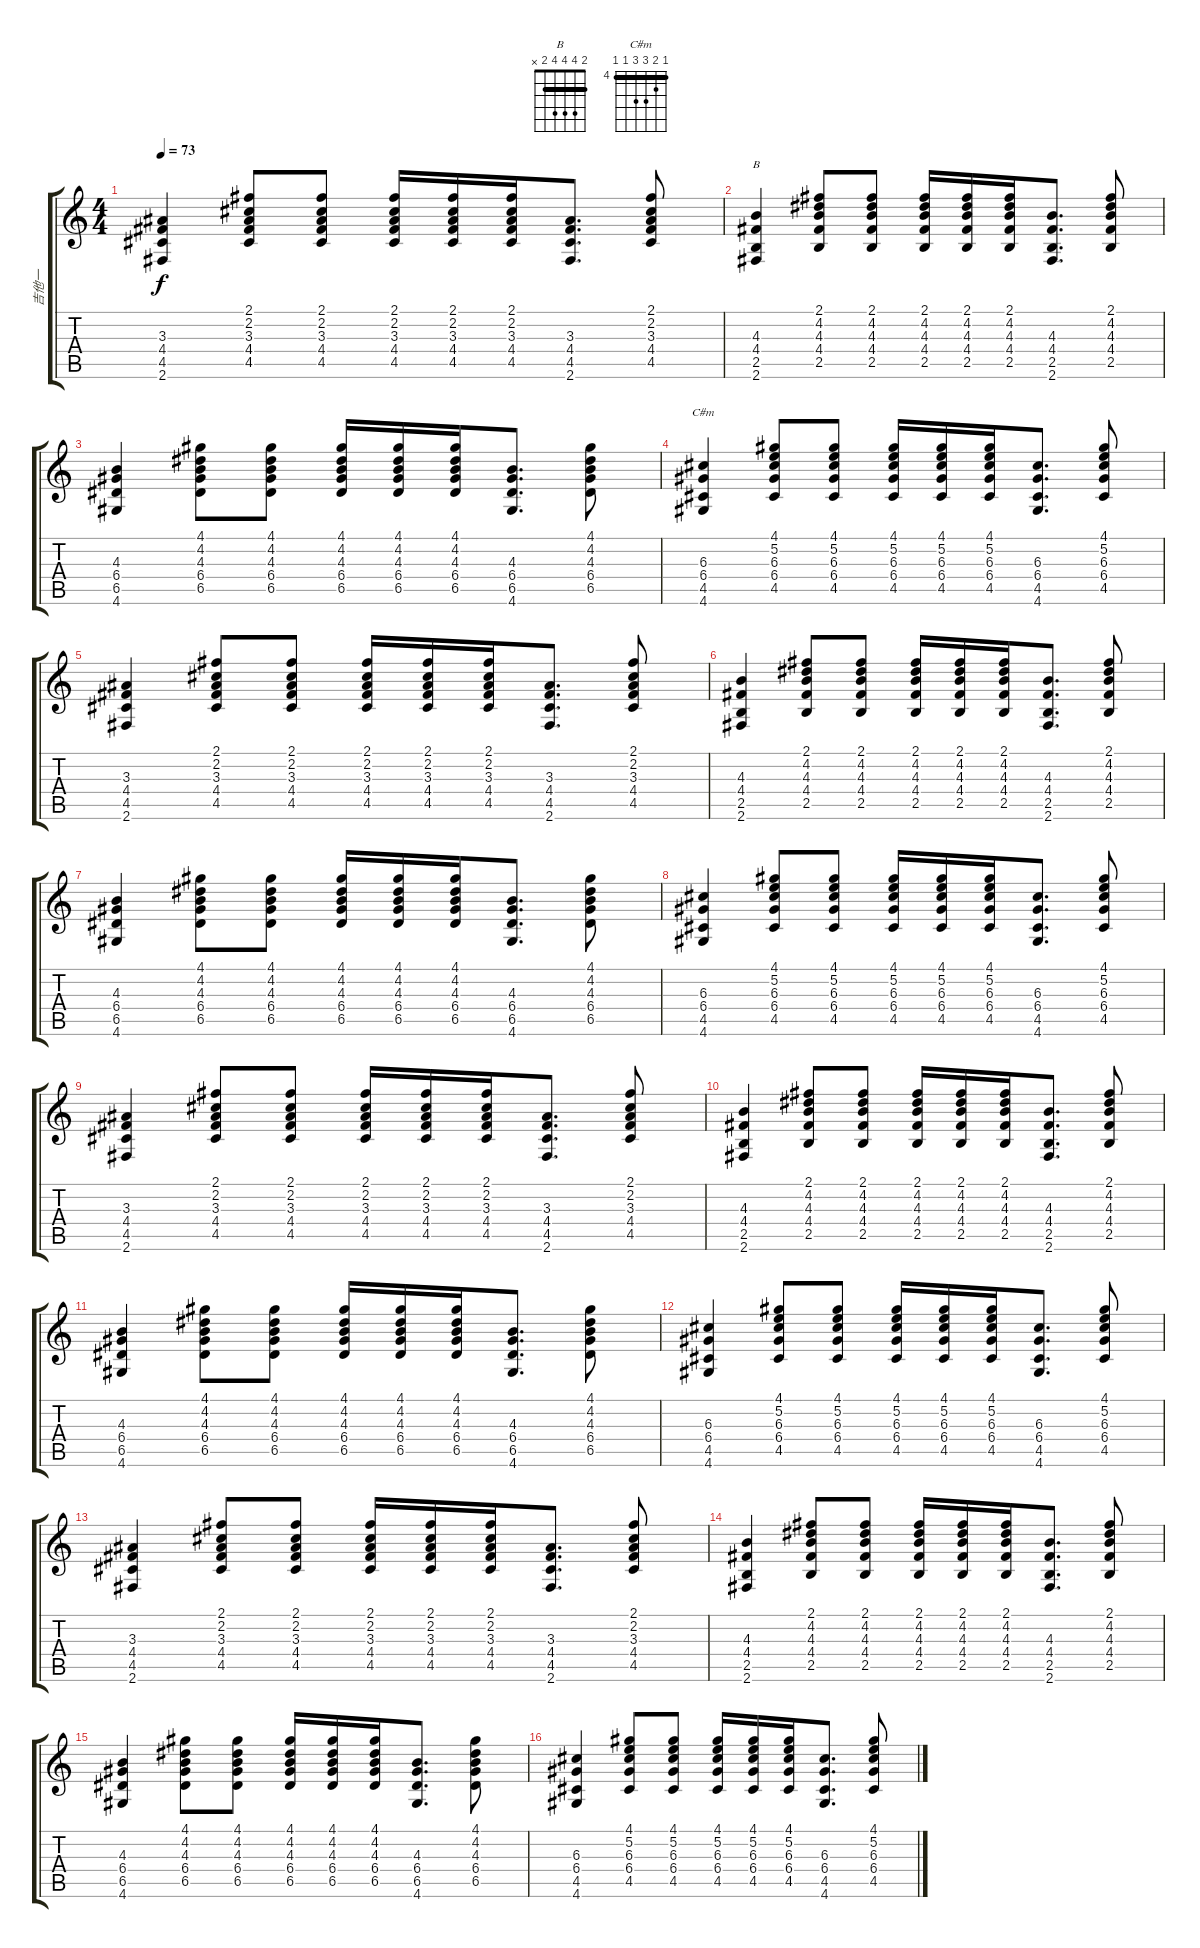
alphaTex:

\track ("吉他一" "吉他一") {instrument acousticguitarsteel}
\staff {score tabs}
\tuning (E4 B3 G3 D3 A2 E2) {hide}
\chord ("B" 2 4 4 4 2 x) {barre 2}
\chord ("C#m" 4 5 6 6 4 4) {firstfret 4 barre 4}
\ts (4 4)
\tempo 73
\clef g2
\ks c
(3.3 4.4 4.5 2.6).4{dy f} (2.1 2.2 3.3 4.4 4.5).8 (2.1 2.2 3.3 4.4 4.5).8 (2.1 2.2 3.3 4.4 4.5).16 (2.1 2.2 3.3 4.4 4.5).16 (2.1 2.2 3.3 4.4 4.5).16 (3.3 4.4 4.5 2.6).8{d} (2.1 2.2 3.3 4.4 4.5).8 |
(4.3 4.4 2.5 2.6).4{ch "B"} (2.1 4.2 4.3 4.4 2.5).8 (2.1 4.2 4.3 4.4 2.5).8 (2.1 4.2 4.3 4.4 2.5).16 (2.1 4.2 4.3 4.4 2.5).16 (2.1 4.2 4.3 4.4 2.5).16 (4.3 4.4 2.5 2.6).8{d} (2.1 4.2 4.3 4.4 2.5).8 |
(4.3 6.4 6.5 4.6).4 (4.1 4.2 4.3 6.4 6.5).8 (4.1 4.2 4.3 6.4 6.5).8 (4.1 4.2 4.3 6.4 6.5).16 (4.1 4.2 4.3 6.4 6.5).16 (4.1 4.2 4.3 6.4 6.5).16 (4.3 6.4 6.5 4.6).8{d} (4.1 4.2 4.3 6.4 6.5).8 |
(6.3 6.4 4.5 4.6).4{ch "C#m"} (4.1 5.2 6.3 6.4 4.5).8 (4.1 5.2 6.3 6.4 4.5).8 (4.1 5.2 6.3 6.4 4.5).16 (4.1 5.2 6.3 6.4 4.5).16 (4.1 5.2 6.3 6.4 4.5).16 (6.3 6.4 4.5 4.6).8{d} (4.1 5.2 6.3 6.4 4.5).8 |
(3.3 4.4 4.5 2.6).4 (2.1 2.2 3.3 4.4 4.5).8 (2.1 2.2 3.3 4.4 4.5).8 (2.1 2.2 3.3 4.4 4.5).16 (2.1 2.2 3.3 4.4 4.5).16 (2.1 2.2 3.3 4.4 4.5).16 (3.3 4.4 4.5 2.6).8{d} (2.1 2.2 3.3 4.4 4.5).8 |
(4.3 4.4 2.5 2.6).4 (2.1 4.2 4.3 4.4 2.5).8 (2.1 4.2 4.3 4.4 2.5).8 (2.1 4.2 4.3 4.4 2.5).16 (2.1 4.2 4.3 4.4 2.5).16 (2.1 4.2 4.3 4.4 2.5).16 (4.3 4.4 2.5 2.6).8{d} (2.1 4.2 4.3 4.4 2.5).8 |
(4.3 6.4 6.5 4.6).4 (4.1 4.2 4.3 6.4 6.5).8 (4.1 4.2 4.3 6.4 6.5).8 (4.1 4.2 4.3 6.4 6.5).16 (4.1 4.2 4.3 6.4 6.5).16 (4.1 4.2 4.3 6.4 6.5).16 (4.3 6.4 6.5 4.6).8{d} (4.1 4.2 4.3 6.4 6.5).8 |
(6.3 6.4 4.5 4.6).4 (4.1 5.2 6.3 6.4 4.5).8 (4.1 5.2 6.3 6.4 4.5).8 (4.1 5.2 6.3 6.4 4.5).16 (4.1 5.2 6.3 6.4 4.5).16 (4.1 5.2 6.3 6.4 4.5).16 (6.3 6.4 4.5 4.6).8{d} (4.1 5.2 6.3 6.4 4.5).8 |
(3.3 4.4 4.5 2.6).4 (2.1 2.2 3.3 4.4 4.5).8 (2.1 2.2 3.3 4.4 4.5).8 (2.1 2.2 3.3 4.4 4.5).16 (2.1 2.2 3.3 4.4 4.5).16 (2.1 2.2 3.3 4.4 4.5).16 (3.3 4.4 4.5 2.6).8{d} (2.1 2.2 3.3 4.4 4.5).8 |
(4.3 4.4 2.5 2.6).4 (2.1 4.2 4.3 4.4 2.5).8 (2.1 4.2 4.3 4.4 2.5).8 (2.1 4.2 4.3 4.4 2.5).16 (2.1 4.2 4.3 4.4 2.5).16 (2.1 4.2 4.3 4.4 2.5).16 (4.3 4.4 2.5 2.6).8{d} (2.1 4.2 4.3 4.4 2.5).8 |
(4.3 6.4 6.5 4.6).4 (4.1 4.2 4.3 6.4 6.5).8 (4.1 4.2 4.3 6.4 6.5).8 (4.1 4.2 4.3 6.4 6.5).16 (4.1 4.2 4.3 6.4 6.5).16 (4.1 4.2 4.3 6.4 6.5).16 (4.3 6.4 6.5 4.6).8{d} (4.1 4.2 4.3 6.4 6.5).8 |
(6.3 6.4 4.5 4.6).4 (4.1 5.2 6.3 6.4 4.5).8 (4.1 5.2 6.3 6.4 4.5).8 (4.1 5.2 6.3 6.4 4.5).16 (4.1 5.2 6.3 6.4 4.5).16 (4.1 5.2 6.3 6.4 4.5).16 (6.3 6.4 4.5 4.6).8{d} (4.1 5.2 6.3 6.4 4.5).8 |
(3.3 4.4 4.5 2.6).4 (2.1 2.2 3.3 4.4 4.5).8 (2.1 2.2 3.3 4.4 4.5).8 (2.1 2.2 3.3 4.4 4.5).16 (2.1 2.2 3.3 4.4 4.5).16 (2.1 2.2 3.3 4.4 4.5).16 (3.3 4.4 4.5 2.6).8{d} (2.1 2.2 3.3 4.4 4.5).8 |
(4.3 4.4 2.5 2.6).4 (2.1 4.2 4.3 4.4 2.5).8 (2.1 4.2 4.3 4.4 2.5).8 (2.1 4.2 4.3 4.4 2.5).16 (2.1 4.2 4.3 4.4 2.5).16 (2.1 4.2 4.3 4.4 2.5).16 (4.3 4.4 2.5 2.6).8{d} (2.1 4.2 4.3 4.4 2.5).8 |
(4.3 6.4 6.5 4.6).4 (4.1 4.2 4.3 6.4 6.5).8 (4.1 4.2 4.3 6.4 6.5).8 (4.1 4.2 4.3 6.4 6.5).16 (4.1 4.2 4.3 6.4 6.5).16 (4.1 4.2 4.3 6.4 6.5).16 (4.3 6.4 6.5 4.6).8{d} (4.1 4.2 4.3 6.4 6.5).8 |
(6.3 6.4 4.5 4.6).4 (4.1 5.2 6.3 6.4 4.5).8 (4.1 5.2 6.3 6.4 4.5).8 (4.1 5.2 6.3 6.4 4.5).16 (4.1 5.2 6.3 6.4 4.5).16 (4.1 5.2 6.3 6.4 4.5).16 (6.3 6.4 4.5 4.6).8{d} (4.1 5.2 6.3 6.4 4.5).8
